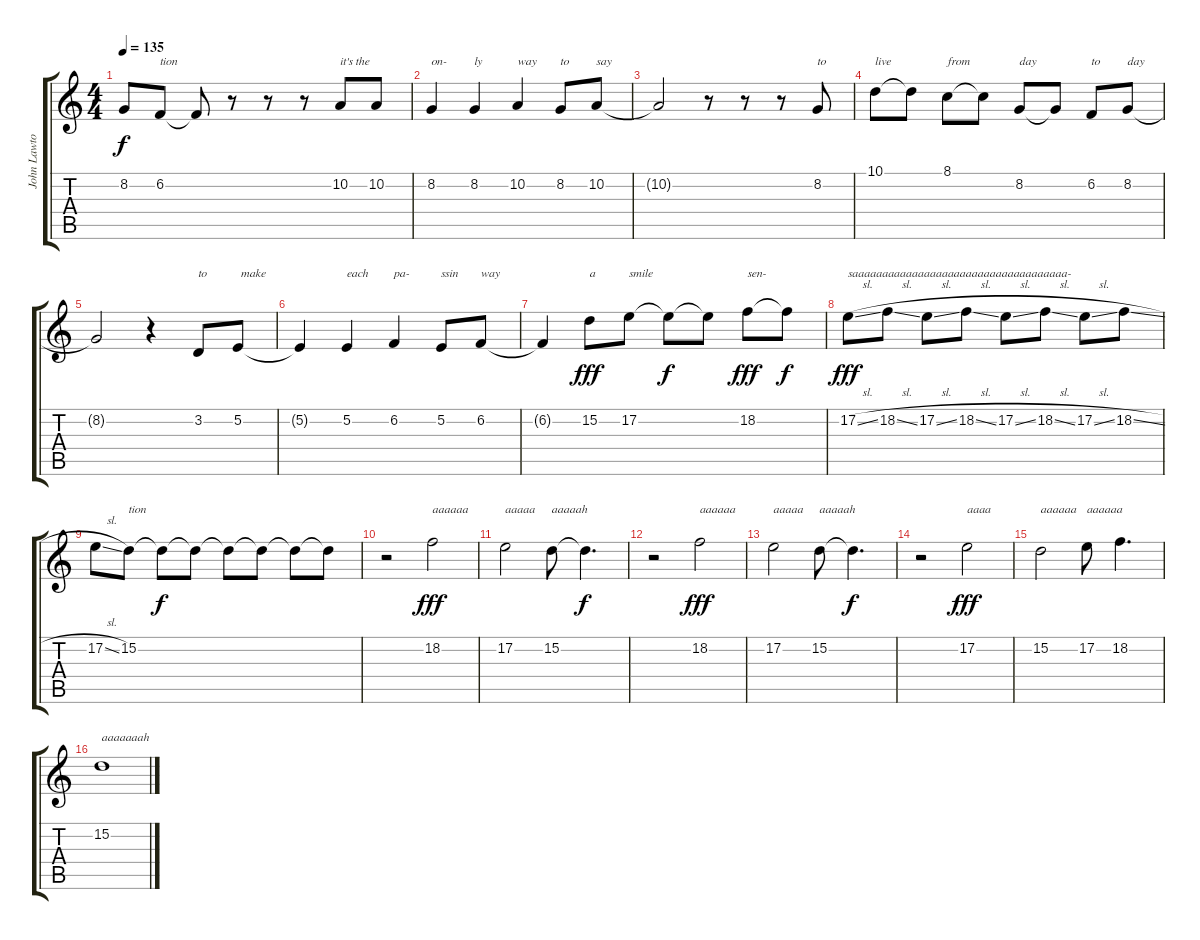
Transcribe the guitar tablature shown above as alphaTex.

\track ("John Lawton (vocal)" "John Lawto") {instrument sopranosax}
\staff {score tabs}
\tuning (E4 B3 G3 D3 A2 E2) {hide}
\ts (4 4)
\tempo 135
\clef g2
\ks c
8.2{t}.8{dy f} 6.2.8{txt "tion"} 6.2{t}.8 r.8 r.8 r.8 10.2.8{txt "it's the"} 10.2.8 |
8.2.4{txt "on-"} 8.2.4{txt "ly"} 10.2.4{txt "way"} 8.2.8{txt "to"} 10.2.8{txt "say"} |
10.2{t}.2 r.8 r.8 r.8 8.2.8{txt "to"} |
10.1.8{txt "live"} 10.1{t}.8 8.1.8{txt "from"} 8.1{t}.8 8.2.8{txt "day"} 8.2{t}.8 6.2.8{txt "to"} 8.2.8{txt "day"} |
8.2{t}.2 r.4 3.2.8{txt "to"} 5.2.8{txt " make"} |
5.2{t}.4 5.2.4{txt "each"} 6.2.4{txt "pa-"} 5.2.8{txt "ssin"} 6.2.8{txt "way"} |
6.2{t}.4 15.2.8{txt "a" dy fff} 17.2.8{txt "smile"} 17.2{t}.8{dy f} 17.2{t}.8 18.2.8{txt "sen-" dy fff} 18.2{t}.8{dy f} |
17.2{sl}.8{txt "saaaaaaaaaaaaaaaaaaaaaaaaaaaaaaaaaaaa-" dy fff} 18.2{sl}.8 17.2{sl}.8 18.2{sl}.8 17.2{sl}.8 18.2{sl}.8 17.2{sl}.8 18.2{sl}.8 |
17.2{sl}.8 15.2.8{txt "tion"} 15.2{t}.8{dy f} 15.2{t}.8 15.2{t}.8 15.2{t}.8 15.2{t}.8 15.2{t}.8 |
r.2 18.2.2{txt "aaaaaa" dy fff} |
17.2.2{txt "aaaaa"} 15.2.8{txt "aaaaah"} 15.2{t}.4{d dy f} |
r.2 18.2.2{txt "aaaaaa" dy fff} |
17.2.2{txt "aaaaa"} 15.2.8{txt "aaaaah"} 15.2{t}.4{d dy f} |
r.2 17.2.2{txt "aaaa" dy fff} |
15.2.2{txt "aaaaaa"} 17.2.8{txt "aaaaaa"} 18.2.4{d} |
15.2.1{txt "aaaaaaah"}
